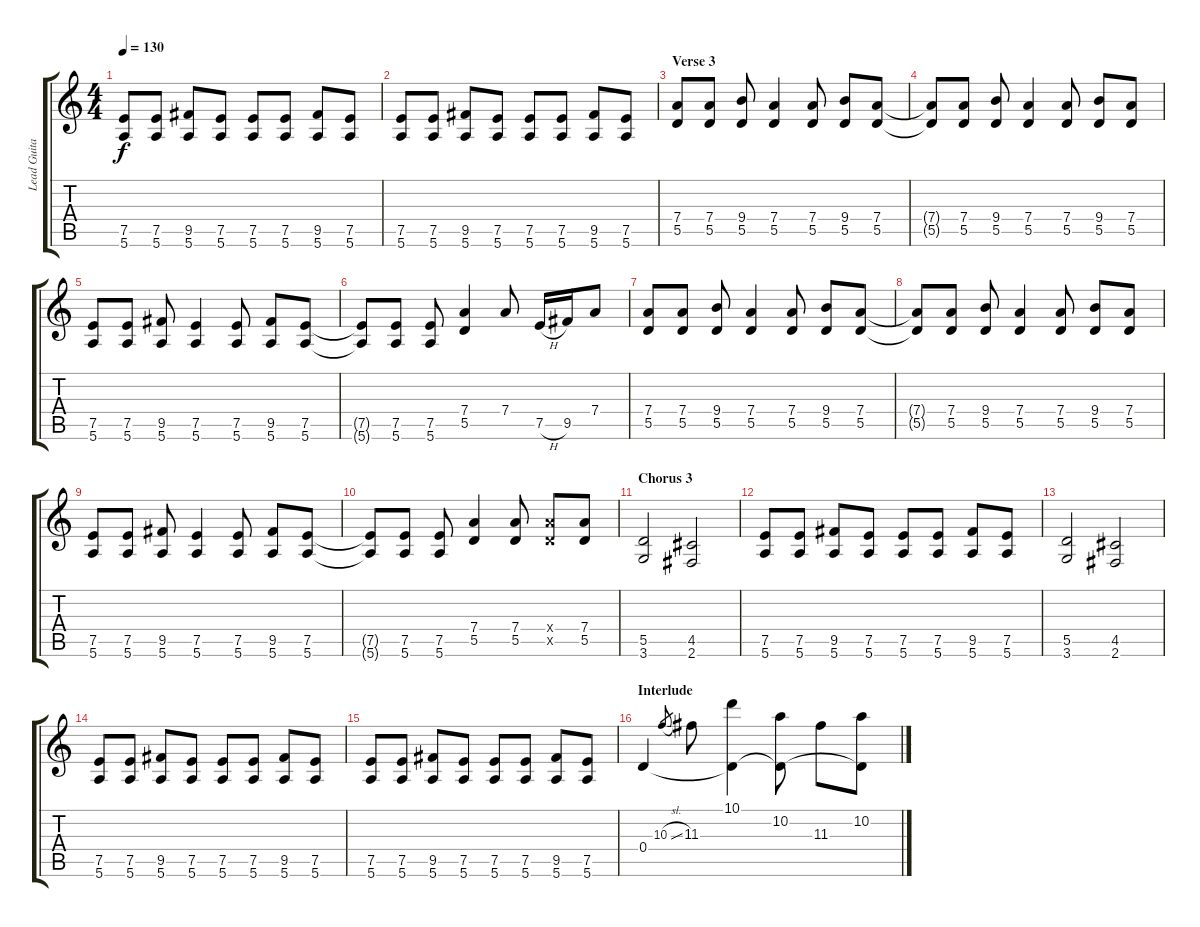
\track ("Lead Guitar" "Lead Guita") {instrument overdrivenguitar}
\staff {score tabs}
\tuning (E4 B3 G3 D3 A2 E2) {hide}
\ts (4 4)
\tempo 130
\clef g2
\ks c
(7.5 5.6).8{dy f} (7.5 5.6).8 (9.5 5.6).8 (7.5 5.6).8 (7.5 5.6).8 (7.5 5.6).8 (9.5 5.6).8 (7.5 5.6).8 |
(7.5 5.6).8 (7.5 5.6).8 (9.5 5.6).8 (7.5 5.6).8 (7.5 5.6).8 (7.5 5.6).8 (9.5 5.6).8 (7.5 5.6).8 |
\section ("" "Verse 3")
(7.4 5.5).8 (7.4 5.5).8 (9.4 5.5).8 (7.4 5.5).4 (7.4 5.5).8 (9.4 5.5).8 (7.4 5.5).8 |
(7.4{t} 5.5{t}).8 (7.4 5.5).8 (9.4 5.5).8 (7.4 5.5).4 (7.4 5.5).8 (9.4 5.5).8 (7.4 5.5).8 |
(7.5 5.6).8 (7.5 5.6).8 (9.5 5.6).8 (7.5 5.6).4 (7.5 5.6).8 (9.5 5.6).8 (7.5 5.6).8 |
(7.5{t} 5.6{t}).8 (7.5 5.6).8 (7.5 5.6).8 (7.4 5.5).4 7.4.8 7.5{h}.16 9.5.16 7.4.8 |
(7.4 5.5).8 (7.4 5.5).8 (9.4 5.5).8 (7.4 5.5).4 (7.4 5.5).8 (9.4 5.5).8 (7.4 5.5).8 |
(7.4{t} 5.5{t}).8 (7.4 5.5).8 (9.4 5.5).8 (7.4 5.5).4 (7.4 5.5).8 (9.4 5.5).8 (7.4 5.5).8 |
(7.5 5.6).8 (7.5 5.6).8 (9.5 5.6).8 (7.5 5.6).4 (7.5 5.6).8 (9.5 5.6).8 (7.5 5.6).8 |
(7.5{t} 5.6{t}).8 (7.5 5.6).8 (7.5 5.6).8 (7.4 5.5).4 (7.4 5.5).8 (7.4{x} 5.5{x}).8 (7.4 5.5).8 |
\section ("" "Chorus 3")
(5.5 3.6).2 (4.5 2.6).2 |
(7.5 5.6).8 (7.5 5.6).8 (9.5 5.6).8 (7.5 5.6).8 (7.5 5.6).8 (7.5 5.6).8 (9.5 5.6).8 (7.5 5.6).8 |
(5.5 3.6).2 (4.5 2.6).2 |
(7.5 5.6).8 (7.5 5.6).8 (9.5 5.6).8 (7.5 5.6).8 (7.5 5.6).8 (7.5 5.6).8 (9.5 5.6).8 (7.5 5.6).8 |
(7.5 5.6).8 (7.5 5.6).8 (9.5 5.6).8 (7.5 5.6).8 (7.5 5.6).8 (7.5 5.6).8 (9.5 5.6).8 (7.5 5.6).8 |
\section ("" "Interlude")
0.4.4 10.3{sl}.8{gr} 11.3.8 (10.1 0.4{t}).4 (10.2 0.4{t}).8 11.3.8 (10.2 0.4{t}).8
